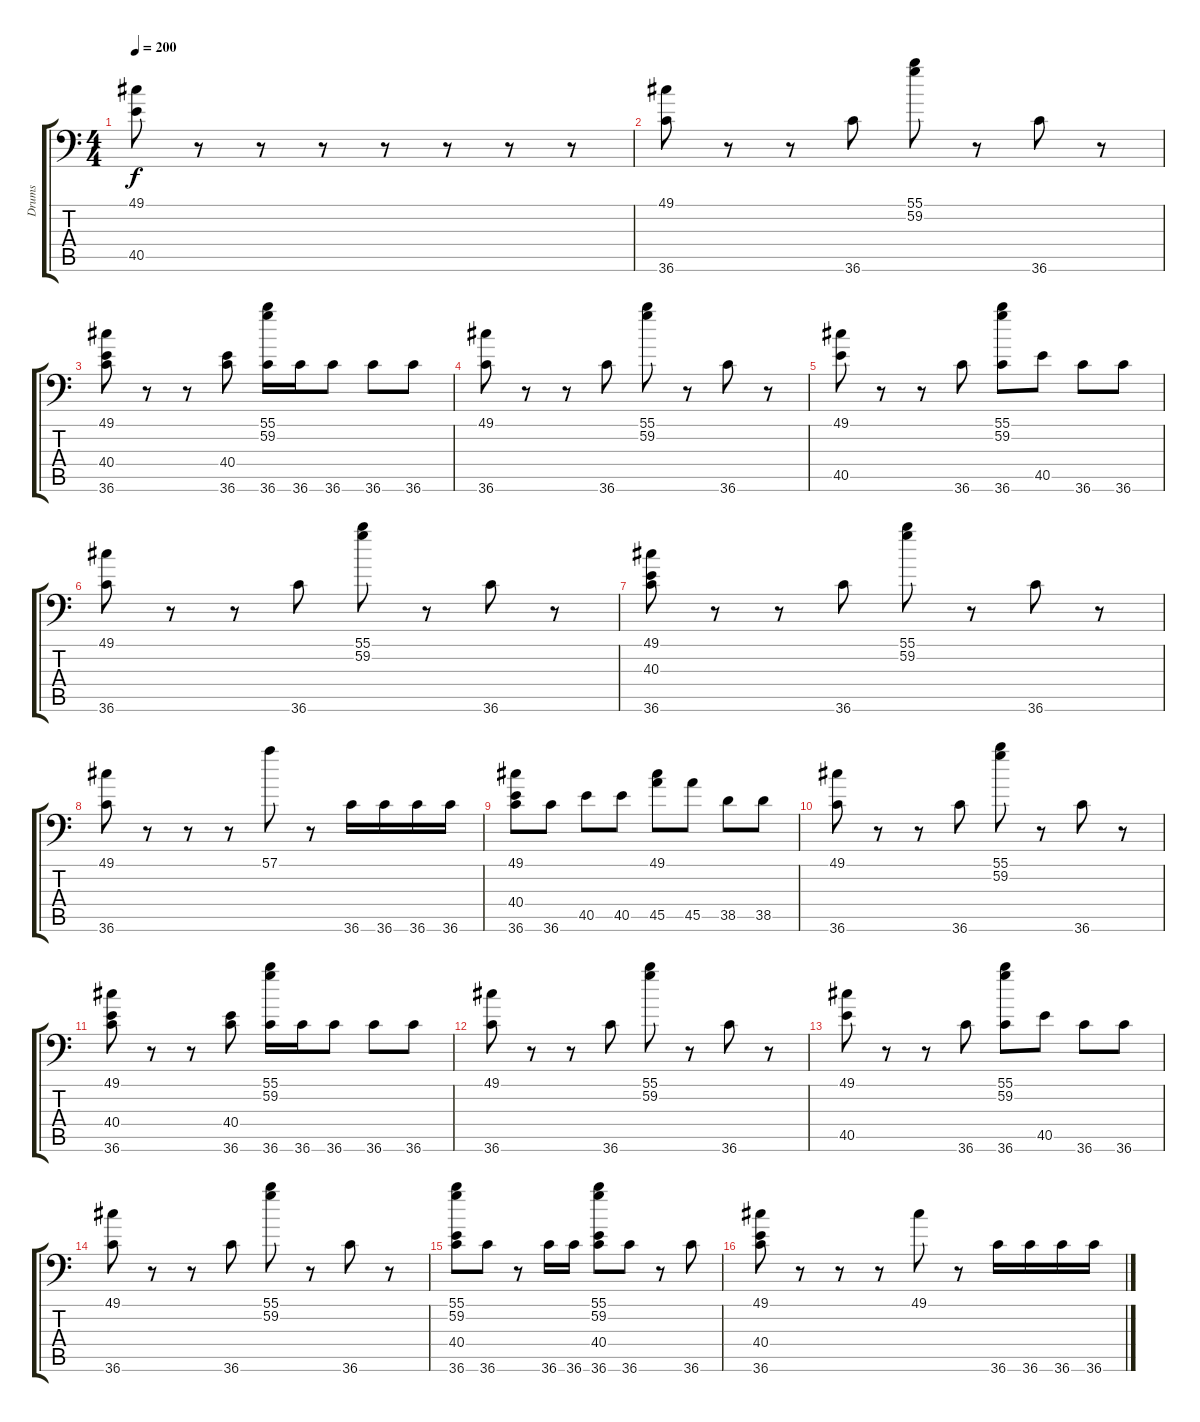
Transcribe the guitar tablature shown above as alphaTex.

\track ("Drums" "Drums") {instrument acousticgrandpiano}
\staff {score tabs}
\tuning (C-1 C-1 C-1 C-1 C-1 C-1) {hide}
\ts (4 4)
\tempo 200
\clef f4
\ks c
(49.1 40.5).8{dy f} r.8 r.8 r.8 r.8 r.8 r.8 r.8 |
(49.1 36.6).8 r.8 r.8 36.6.8 (55.1 59.2).8 r.8 36.6.8 r.8 |
(49.1 40.4 36.6).8 r.8 r.8 (40.4 36.6).8 (55.1 59.2 36.6).16 36.6.16 36.6.8 36.6.8 36.6.8 |
(49.1 36.6).8 r.8 r.8 36.6.8 (55.1 59.2).8 r.8 36.6.8 r.8 |
(49.1 40.5).8 r.8 r.8 36.6.8 (55.1 59.2 36.6).8 40.5.8 36.6.8 36.6.8 |
(49.1 36.6).8 r.8 r.8 36.6.8 (55.1 59.2).8 r.8 36.6.8 r.8 |
(49.1 40.3 36.6).8 r.8 r.8 36.6.8 (55.1 59.2).8 r.8 36.6.8 r.8 |
(49.1 36.6).8 r.8 r.8 r.8 57.1.8 r.8 36.6.16 36.6.16 36.6.16 36.6.16 |
(49.1 40.4 36.6).8 36.6.8 40.5.8 40.5.8 (49.1 45.5).8 45.5.8 38.5.8 38.5.8 |
(49.1 36.6).8 r.8 r.8 36.6.8 (55.1 59.2).8 r.8 36.6.8 r.8 |
(49.1 40.4 36.6).8 r.8 r.8 (40.4 36.6).8 (55.1 59.2 36.6).16 36.6.16 36.6.8 36.6.8 36.6.8 |
(49.1 36.6).8 r.8 r.8 36.6.8 (55.1 59.2).8 r.8 36.6.8 r.8 |
(49.1 40.5).8 r.8 r.8 36.6.8 (55.1 59.2 36.6).8 40.5.8 36.6.8 36.6.8 |
(49.1 36.6).8 r.8 r.8 36.6.8 (55.1 59.2).8 r.8 36.6.8 r.8 |
(55.1 59.2 40.4 36.6).8 36.6.8 r.8 36.6.16 36.6.16 (55.1 59.2 40.4 36.6).8 36.6.8 r.8 36.6.8 |
(49.1 40.4 36.6).8 r.8 r.8 r.8 49.1.8 r.8 36.6.16 36.6.16 36.6.16 36.6.16
